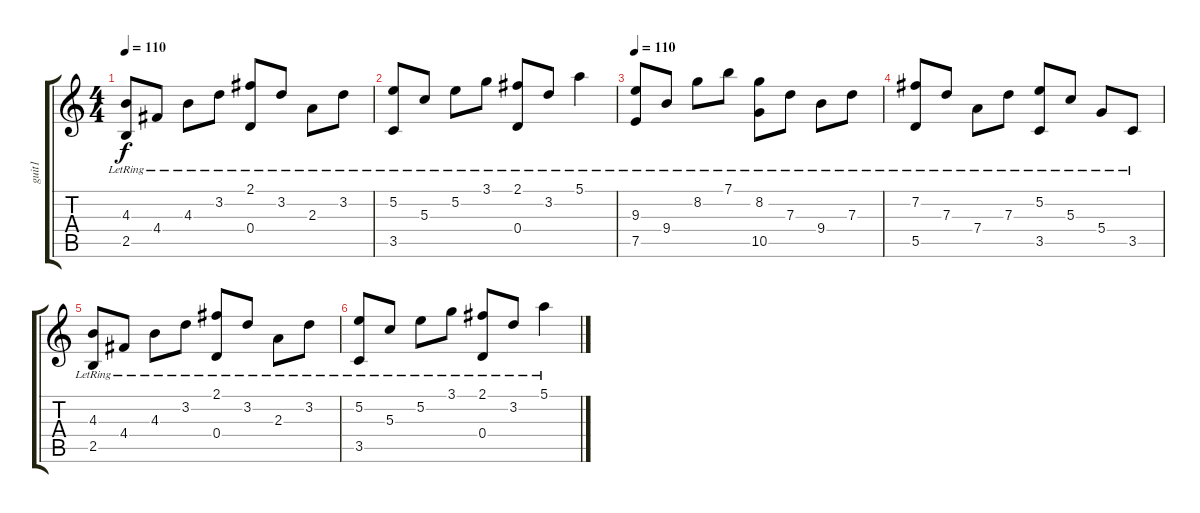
\track ("guit1" "guit1") {instrument distortionguitar}
\staff {score tabs}
\tuning (E4 B3 G3 D3 A2 E2) {hide}
\ts (4 4)
\tempo 110
\clef g2
\ks c
(4.3{lr} 2.5{lr}).8{dy f} 4.4{lr}.8 4.3{lr}.8 3.2{lr}.8 (2.1{lr} 0.4{lr}).8 3.2{lr}.8 2.3{lr}.8 3.2{lr}.8 |
(5.2{lr} 3.5{lr}).8 5.3{lr}.8 5.2{lr}.8 3.1{lr}.8 (2.1{lr} 0.4{lr}).8 3.2{lr}.8 5.1{lr}.4 |
\tempo 110
(9.3{lr} 7.5{lr}).8{instrument acousticguitarsteel} 9.4{lr}.8 8.2{lr}.8 7.1{lr}.8 (8.2{lr} 10.5{lr}).8 7.3{lr}.8 9.4{lr}.8 7.3{lr}.8 |
(7.2{lr} 5.5{lr}).8 7.3{lr}.8 7.4{lr}.8 7.3{lr}.8 (5.2{lr} 3.5{lr}).8 5.3{lr}.8 5.4{lr}.8 3.5{lr}.8 |
(4.3{lr} 2.5{lr}).8 4.4{lr}.8 4.3{lr}.8 3.2{lr}.8 (2.1{lr} 0.4{lr}).8 3.2{lr}.8 2.3{lr}.8 3.2{lr}.8 |
(5.2{lr} 3.5{lr}).8 5.3{lr}.8 5.2{lr}.8 3.1{lr}.8 (2.1{lr} 0.4{lr}).8 3.2{lr}.8 5.1{lr}.4
